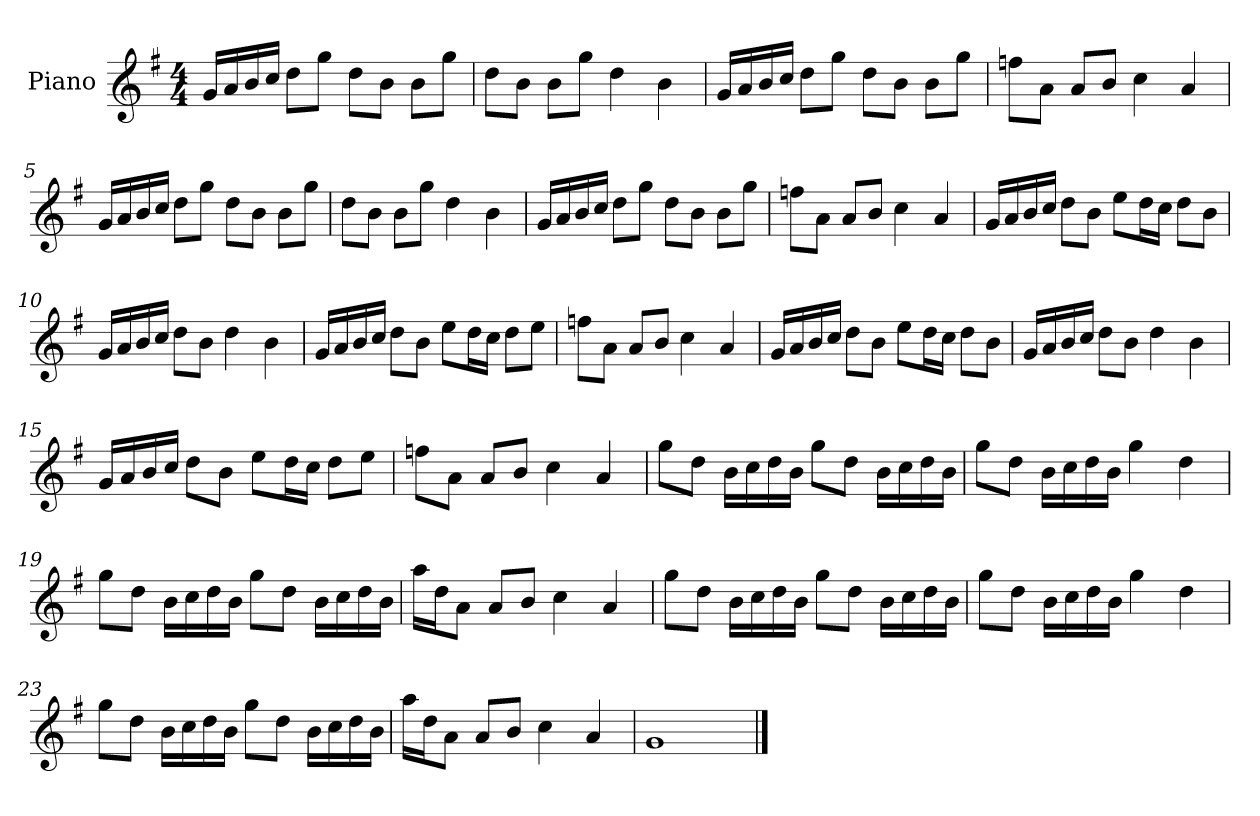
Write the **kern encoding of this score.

**kern
*part1
*staff1
*I"Piano
*I'Pno
*clefG2
*k[f#]
*M4/4
=1
16g/LL
16a/
16b/
16cc/JJ
8dd\L
8gg\J
8dd\L
8b\J
8b\L
8gg\J
=2
8dd\L
8b\J
8b\L
8gg\J
4dd\
4b\
=3
16g/LL
16a/
16b/
16cc/JJ
8dd\L
8gg\J
8dd\L
8b\J
8b\L
8gg\J
=4
8ffn\L
8a\J
8a/L
8b/J
4cc\
4a/
=5
16g/LL
16a/
16b/
16cc/JJ
8dd\L
8gg\J
8dd\L
8b\J
8b\L
8gg\J
=6
8dd\L
8b\J
8b\L
8gg\J
4dd\
4b\
=7
16g/LL
16a/
16b/
16cc/JJ
8dd\L
8gg\J
8dd\L
8b\J
8b\L
8gg\J
=8
8ffn\L
8a\J
8a/L
8b/J
4cc\
4a/
=9
16g/LL
16a/
16b/
16cc/JJ
8dd\L
8b\J
8ee\L
16dd\L
16cc\JJ
8dd\L
8b\J
=10
16g/LL
16a/
16b/
16cc/JJ
8dd\L
8b\J
4dd\
4b\
=11
16g/LL
16a/
16b/
16cc/JJ
8dd\L
8b\J
8ee\L
16dd\L
16cc\JJ
8dd\L
8ee\J
=12
8ffn\L
8a\J
8a/L
8b/J
4cc\
4a/
=13
16g/LL
16a/
16b/
16cc/JJ
8dd\L
8b\J
8ee\L
16dd\L
16cc\JJ
8dd\L
8b\J
=14
16g/LL
16a/
16b/
16cc/JJ
8dd\L
8b\J
4dd\
4b\
=15
16g/LL
16a/
16b/
16cc/JJ
8dd\L
8b\J
8ee\L
16dd\L
16cc\JJ
8dd\L
8ee\J
=16
8ffn\L
8a\J
8a/L
8b/J
4cc\
4a/
=17
8gg\L
8dd\J
16b\LL
16cc\
16dd\
16b\JJ
8gg\L
8dd\J
16b\LL
16cc\
16dd\
16b\JJ
=18
8gg\L
8dd\J
16b\LL
16cc\
16dd\
16b\JJ
4gg\
4dd\
=19
8gg\L
8dd\J
16b\LL
16cc\
16dd\
16b\JJ
8gg\L
8dd\J
16b\LL
16cc\
16dd\
16b\JJ
=20
16aa\LL
16dd\J
8a\J
8a/L
8b/J
4cc\
4a/
=21
8gg\L
8dd\J
16b\LL
16cc\
16dd\
16b\JJ
8gg\L
8dd\J
16b\LL
16cc\
16dd\
16b\JJ
=22
8gg\L
8dd\J
16b\LL
16cc\
16dd\
16b\JJ
4gg\
4dd\
=23
8gg\L
8dd\J
16b\LL
16cc\
16dd\
16b\JJ
8gg\L
8dd\J
16b\LL
16cc\
16dd\
16b\JJ
=24
16aa\LL
16dd\J
8a\J
8a/L
8b/J
4cc\
4a/
=25
1g
==
*-
